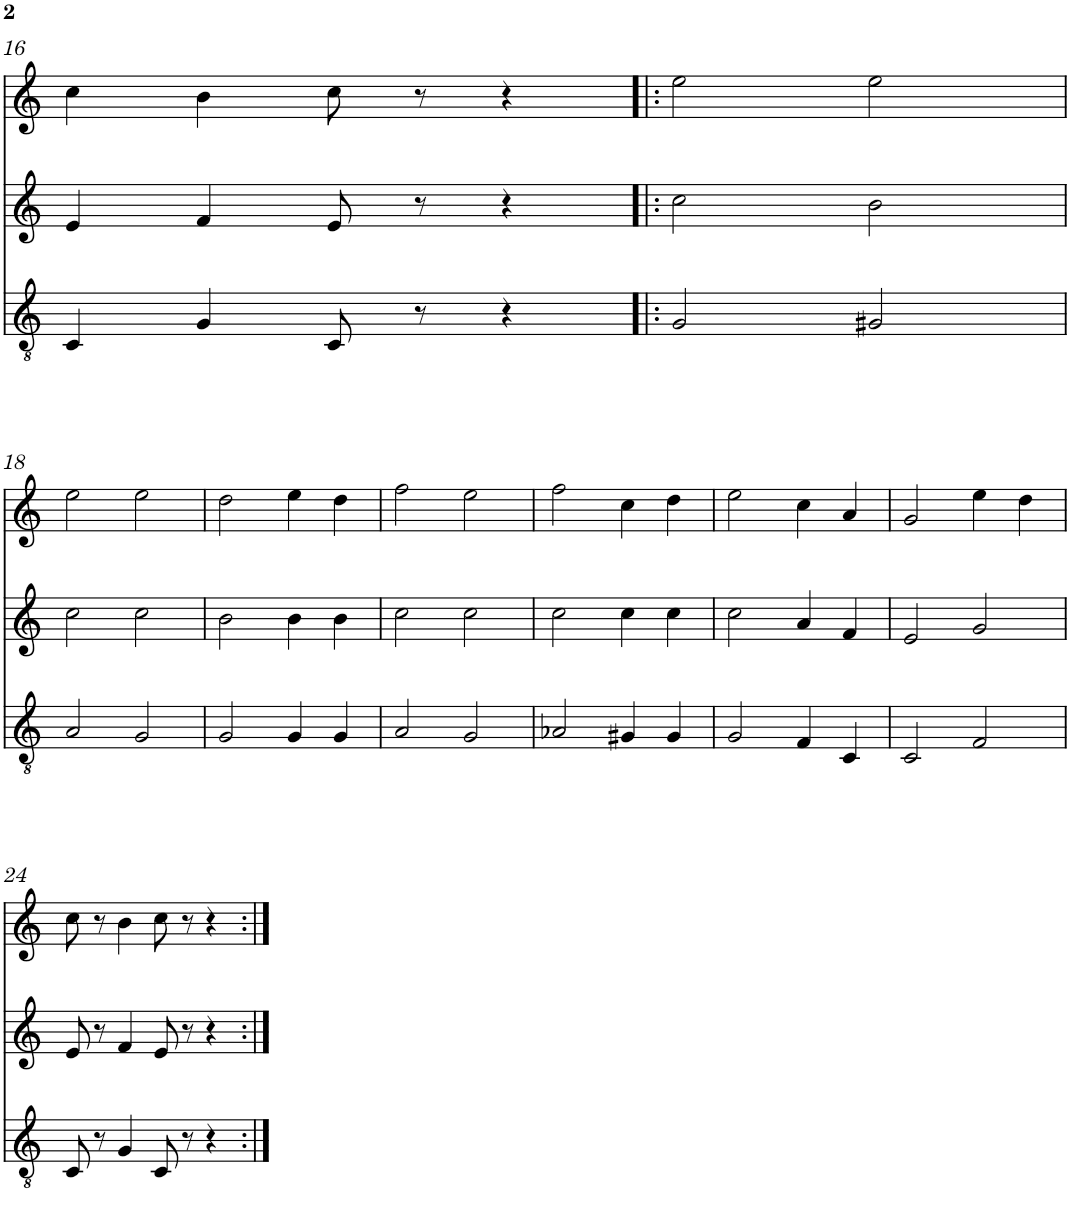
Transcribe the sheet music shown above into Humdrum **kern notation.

**kern	**kern	**kern
*part3	*part2	*part1
*staff3	*staff2	*staff1
*I"Gralla 3	*I"Gralla 2	*I"Gralla 1
!!LO:PB:g=z
*clefGv2	*clefG2	*clefG2
*k[]	*k[]	*k[]
*M4/4	*M4/4	*M4/4
=16	=16	=16
4C/	4e/	4cc\
4G/	4f/	4b\
8C/	8e/	8cc\
8r	8r	8r
4r	4r	4r
=17!|:	=17!|:	=17!|:
2G/	2cc\	2ee\
2G#X/	2b\	2ee\
!!LO:LB:g=z
=18	=18	=18
2A/	2cc\	2ee\
2G/	2cc\	2ee\
=19	=19	=19
2G/	2b\	2dd\
4G/	4b\	4ee\
4G/	4b\	4dd\
=20	=20	=20
2A/	2cc\	2ff\
2G/	2cc\	2ee\
=21	=21	=21
2A-X/	2cc\	2ff\
4G#X/	4cc\	4cc\
4G#/	4cc\	4dd\
=22	=22	=22
2G/	2cc\	2ee\
4F/	4a/	4cc\
4C/	4f/	4a/
=23	=23	=23
2C/	2e/	2g/
2F/	2g/	4ee\
.	.	4dd\
!!LO:LB:g=z
=24	=24	=24
8C/	8e/	8cc\
8r	8r	8r
4G/	4f/	4b\
8C/	8e/	8cc\
8r	8r	8r
4r	4r	4r
=:|!	=:|!	=:|!
*-	*-	*-
